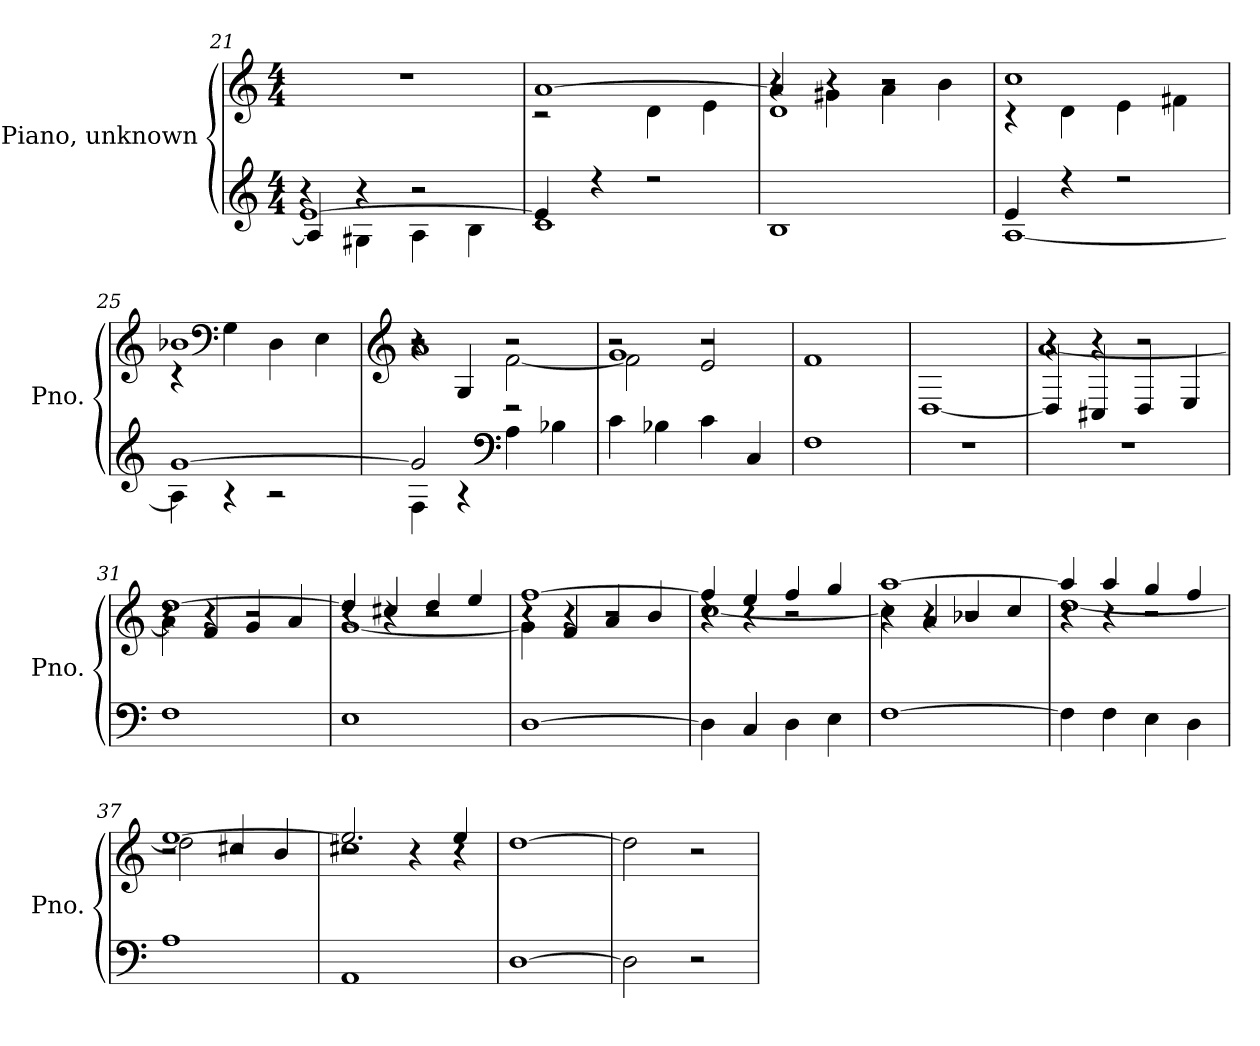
**kern	**kern
*part1	*part1
*staff2	*staff1
*I"Piano, unknown	*
*I'Pno.	*
*clefG2	*clefG2
*k[]	*k[]
*M4/4	*M4/4
=21	=21
*^	*
*	*^	*
[1e	4r	4A/]	1r
.	4G#X\	4r	.
.	4A\	2r	.
.	4B\	.	.
*	*v	*v	*
=22	=22	=22
*	*	*^
4e/]	1c	[1a	2r
4r	.	.	.
2r	.	.	4d\
.	.	.	4e\
*v	*v	*	*
=23	=23	=23
*	*	*^
1B	4a/]	4r	1d
.	4r	4g#X\	.
.	2r	4a\	.
.	.	4b\	.
*	*	*v	*v
=24	=24	=24
*^	*	*
4e/	[1A	1cc	4r
4r	.	.	4d\
2r	.	.	4e\
.	.	.	4f#X\
!!LO:LB:g=z	!!
=25	=25	=25	=25
[1g	4A\]	1b-X	4r
*	*	*clefF4	*
.	4r	.	4G\
.	2r	.	4D\
.	.	.	4E\
*	*	*v	*v
=26	=26	=26
*	*	*clefG2
*	*	*^
*	*	*	*^
2g/]	4F\	1a	2r	4r
.	4r	.	.	4G/
*clefF4	*	*	*	*
2r	4A\	.	[2f\	2r
.	4B-X\	.	.	.
*v	*v	*	*	*
=27	=27	=27	=27
4c\	1g	2f\]	2r
4B-X\	.	.	.
4c\	.	2r	2e/
4C/	.	.	.
*	*v	*v	*v
=28	=28
1F	1f
=29	=29
1r	[1D
=30	=30
*	*^
*	*	*^
1r	4D/]	[1a	4r
.	4r	.	4C#X/
.	2r	.	4D/
.	.	.	4E/
=31	=31	=31	=31
1F	[1dd	4a\]	4r
.	.	4r	4f/
.	.	2r	4g/
.	.	.	4a/
!!LO:LB:g=z	!!	!!
=32	=32	=32	=32
1E	4dd/]	[1g	4r
.	4r	.	4cc#X/
.	2r	.	4dd/
.	.	.	4ee/
=33	=33	=33	=33
[1D	[1ff	4g\]	4r
.	.	4r	4f/
.	.	2r	4a/
.	.	.	4b/
=34	=34	=34	=34
4D\]	4ff/]	[1cc	4r
4C/	4r	.	4ee/
4D\	2r	.	4ff/
4E\	.	.	4gg/
=35	=35	=35	=35
[1F	[1aa	4cc\]	4r
.	.	4r	4a/
.	.	2r	4b-X/
.	.	.	4cc/
=36	=36	=36	=36
4F\]	4aa/]	[1dd	4r
4F\	4r	.	4aa/
4E\	2r	.	4gg/
4D\	.	.	4ff/
=37	=37	=37	=37
1A	[1ee	2dd\]	2r
.	.	2r	4cc#X/
.	.	.	4b/
=38	=38	=38	=38
1AA	2.ee/]	1cc#X	2r
.	.	.	4r
.	4r	.	4ee/
*	*v	*v	*v
=39	=39
[1D	[1dd
=40	=40
2D\]	2dd\]
2r	2r
=	=
*-	*-
